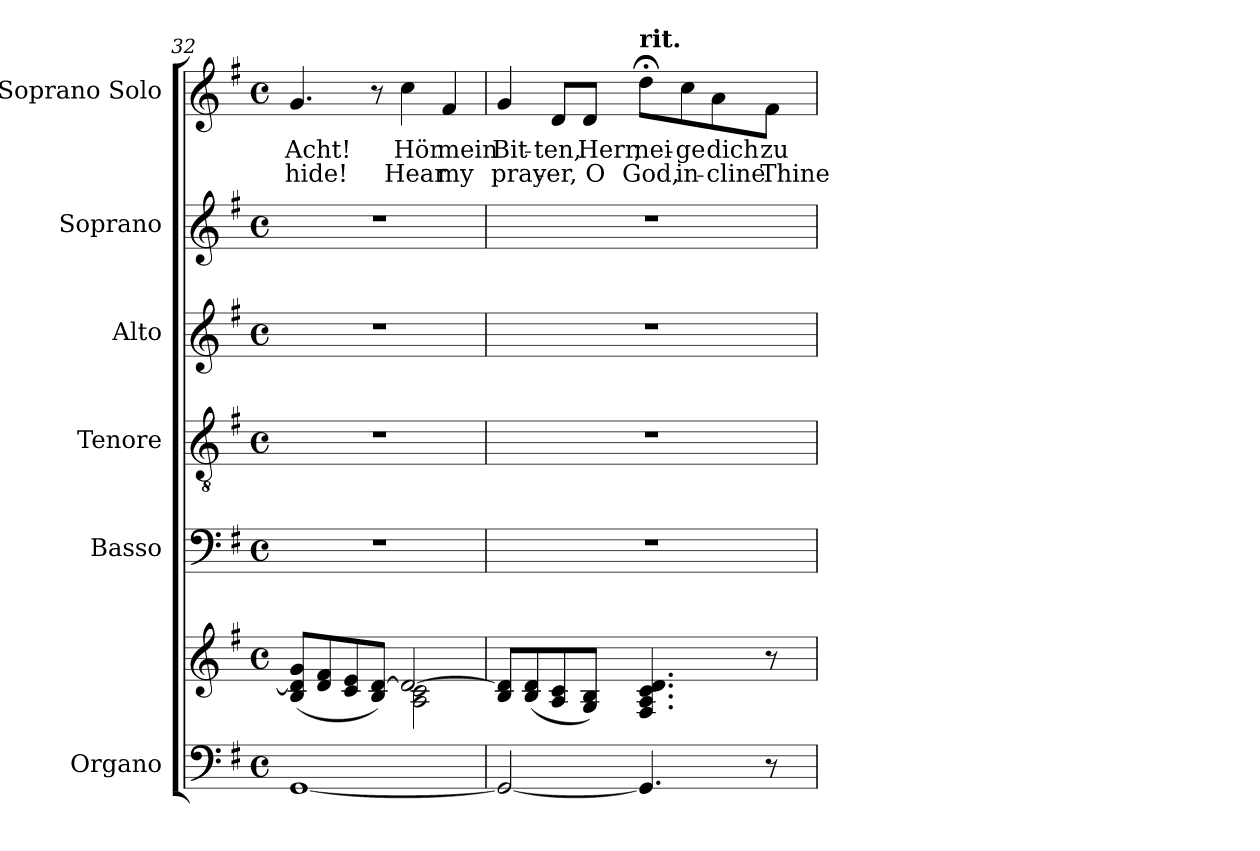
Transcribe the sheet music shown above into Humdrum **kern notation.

**kern	**kern	**kern	**kern	**kern	**kern	**kern	**text	**text
*part6	*part6	*part5	*part4	*part3	*part2	*part1	*part1	*part1
*staff7	*staff6	*staff5	*staff4	*staff3	*staff2	*staff1	*staff1	*staff1
*I"Organo	*	*I"Basso	*I"Tenore	*I"Alto	*I"Soprano	*I"Soprano Solo	*	*
*clefF4	*clefG2	*clefF4	*clefGv2	*clefG2	*clefG2	*clefG2	*	*
*k[f#]	*k[f#]	*k[f#]	*k[f#]	*k[f#]	*k[f#]	*k[f#]	*	*
*M4/4	*M4/4	*M4/4	*M4/4	*M4/4	*M4/4	*M4/4	*	*
*met(c)	*met(c)	*met(c)	*met(c)	*met(c)	*met(c)	*met(c)	*	*
=32	=32	=32	=32	=32	=32	=32	=32	=32
*	*^	*	*	*	*	*	*	*
!	!	!	!	!	!	!	!	!LO:LY:b	!LO:LY:b
[1GG	(>8B/ 8d/] 8g/L	2ryy	1r	1r	1r	1r	4.g/	Acht!	hide!
.	8d/ 8f#/	.	.	.	.	.	.	.	.
.	8c/ 8e/	.	.	.	.	.	.	.	.
.	8B/ [8d/J)	.	.	.	.	.	8r	.	.
!	!	!	!	!	!	!	!	!LO:LY:b	!LO:LY:b
.	2d/_	2A\ 2c\	.	.	.	.	4cc\	Hör	Hear
!	!	!	!	!	!	!	!	!LO:LY:b	!LO:LY:b
.	.	.	.	.	.	.	4f#/	mein	my
*	*v	*v	*	*	*	*	*	*	*
=33	=33	=33	=33	=33	=33	=33	=33	=33
!	!	!	!	!	!	!	!LO:LY:b	!LO:LY:b
2GG/_	8B/ 8d/]L	1r	1r	1r	1r	4g/	Bit-	pray-
.	(<8B/ 8d/	.	.	.	.	.	.	.
!	!	!	!	!	!	!	!LO:LY:b	!LO:LY:b
.	8A/ 8c/	.	.	.	.	8d/L	-ten,	-er,
!	!	!	!	!	!	!	!LO:LY:b	!LO:LY:b
.	8G/ 8B/J)	.	.	.	.	8d/J	Herr,	O
!	!	!	!	!	!	!LO:TX:a:B:t=rit.	!	!
!	!	!	!	!	!	!	!LO:LY:b	!LO:LY:b
4.GG/]	4.F#/ 4.A/ 4.c/ 4.d/	.	.	.	.	8dd;<\L	nei-	God,
!	!	!	!	!	!	!	!LO:LY:b	!LO:LY:b
.	.	.	.	.	.	8cc\	-ge	in-
!	!	!	!	!	!	!	!LO:LY:b	!LO:LY:b
.	.	.	.	.	.	8a\	dich	cline
!	!	!	!	!	!	!	!LO:LY:b	!LO:LY:b
8r	8r	.	.	.	.	8f#\J	zu	Thine
=	=	=	=	=	=	=	=	=
*-	*-	*-	*-	*-	*-	*-	*-	*-
